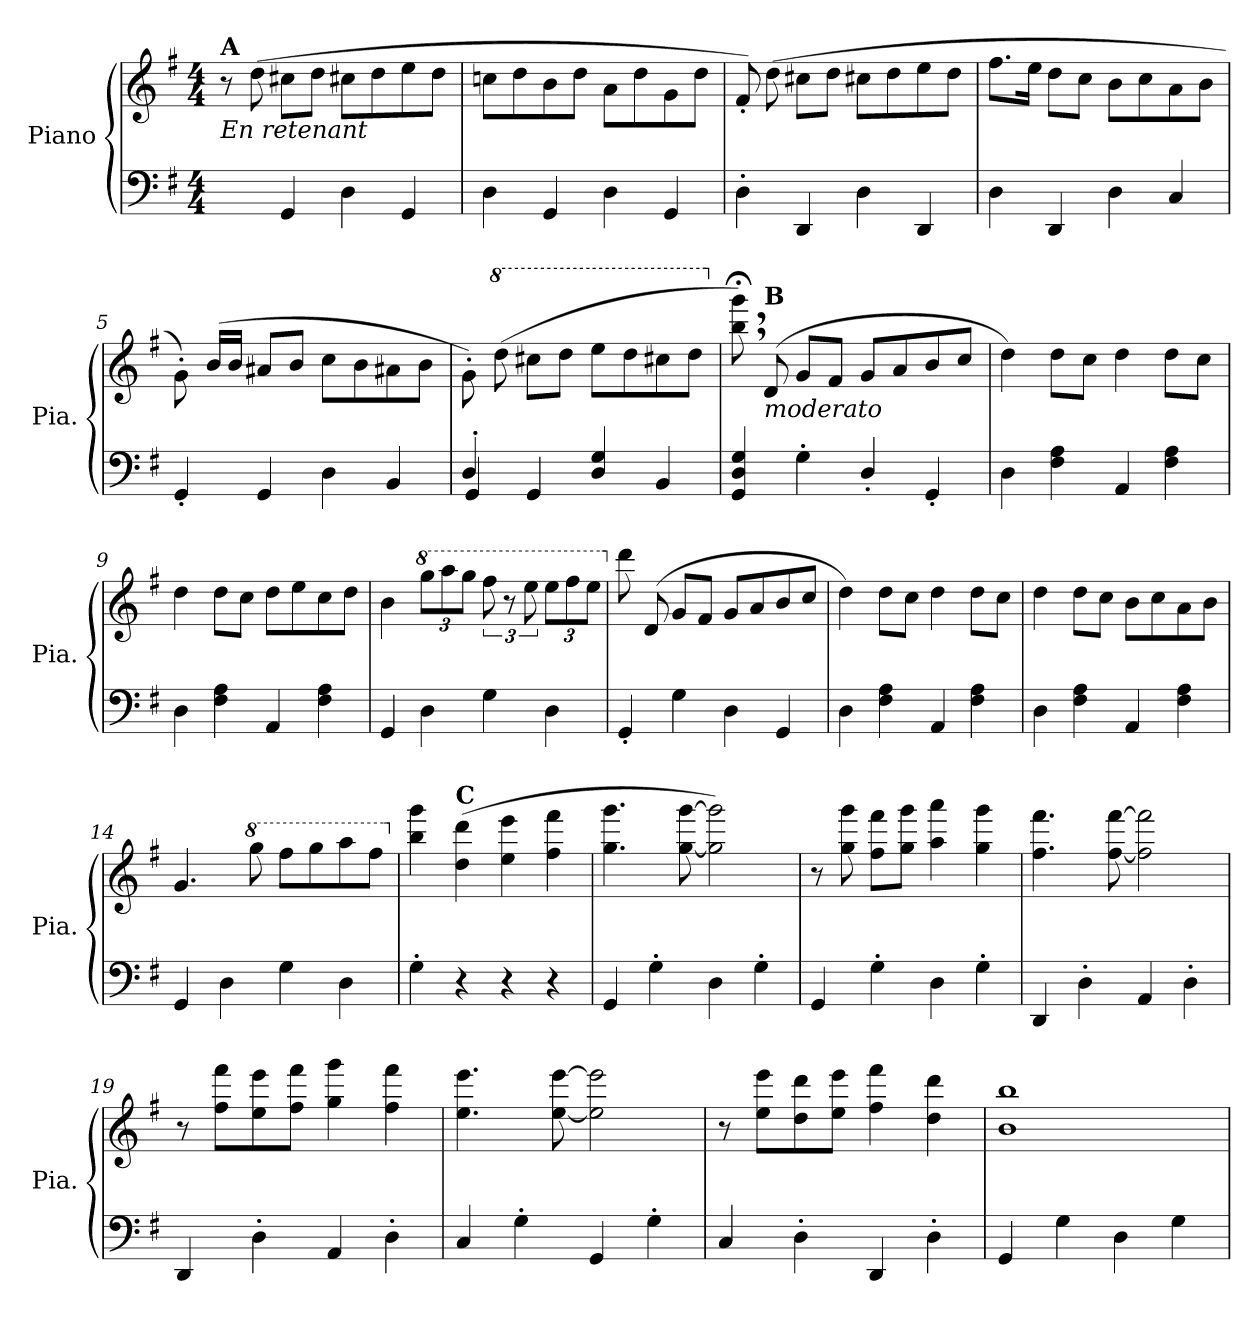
**kern	**kern
*part1	*part1
*staff2	*staff1
*I"Piano	*
*I'Pia.	*
*clefF4	*clefG2
*k[f#]	*k[f#]
*M4/4	*M4/4
*MM124	*MM124
=1	=1
!	!LO:TX:a:B:t=A
!	!LO:TX:b:i:t=En retenant
4ryy	8r
.	(8dd\
4GG/	8cc#X\L
.	8dd\J
4D\	8cc#X\L
.	8dd\
4GG/	8ee\
.	8dd\J
=2	=2
4D\	8ccn\L
.	8dd\
4GG/	8b\
.	8dd\J
4D\	8a\L
.	8dd\
4GG/	8g\
.	8dd\J
=3	=3
4D'\	8f#'/)
.	(8dd\
4DD/	8cc#X\L
.	8dd\J
4D\	8cc#X\L
.	8dd\
4DD/	8ee\
.	8dd\J
!!LO:LB:g=z
=4	=4
4D\	8.ff#\L
.	16ee\Jk
4DD/	8dd\L
.	8cc\J
4D\	8b\L
.	8cc\
4C/	8a\
.	8b\J
=5	=5
4GG'/	8g'\)
.	(16b/LL
.	16b/JJ
4GG/	8a#X/L
.	8b/J
4D\	8cc\L
.	8b\
4BB/	8a#X\
.	8b\J
=6	=6
*^	*
4D'/	4GG/	8g'\)
*	*	*8va
.	.	(8ddd\
4GG/	2.ryy	8ccc#X\L
.	.	8ddd\J
4D/ 4G/	.	8eee\L
.	.	8ddd\
4BB/	.	8ccc#X\
.	.	8ddd\J
!!LO:LB:g=z
=7	=7	=7
*	*	*X8va
4rAyy	4GG/ 4D/ 4G/	8bb\;<, 8ggg\;<,)
!	!	!LO:TX:a:B:t=B
!	!	!LO:TX:b:i:t=moderato
.	.	(8d/
4G'\	2.ryy	8g/L
.	.	8f#/J
*	*	*MM125
4D'/	.	8g/L
.	.	8a/
4GG'/	.	8b/
.	.	8cc/J
*v	*v	*
=8	=8
4D\	4dd\)
4F#\ 4A\	8dd\L
.	8cc\J
4AA/	4dd\
4F#\ 4A\	8dd\L
.	8cc\J
=9	=9
4D\	4dd\
4F#\ 4A\	8dd\L
.	8cc\J
4AA/	8dd\L
.	8ee\
4F#\ 4A\	8cc\
.	8dd\J
=10	=10
4GG/	4b\
*	*8va
*	*Xbrackettup
4D\	12ggg\L
.	12aaa\
.	12ggg\J
*	*brackettup
4G\	12fff#\
.	12r
.	12eee\
*	*Xbrackettup
4D\	12eee\L
.	12fff#\
.	12eee\J
!!LO:LB:g=z
=11	=11
*	*X8va
4GG'/	8ddd\
.	(8d/
4G\	8g/L
.	8f#/J
4D\	8g/L
.	8a/
4GG/	8b/
.	8cc/J
=12	=12
4D\	4dd\)
4F#\ 4A\	8dd\L
.	8cc\J
4AA/	4dd\
4F#\ 4A\	8dd\L
.	8cc\J
=13	=13
4D\	4dd\
4F#\ 4A\	8dd\L
.	8cc\J
4AA/	8b\L
.	8cc\
4F#\ 4A\	8a\
.	8b\J
=14	=14
4GG/	4.g/
4D\	.
*	*8va
.	8ggg\
4G\	8fff#\L
.	8ggg\
4D\	8aaa\
.	8fff#\J
!!LO:LB:g=z
=15	=15
*	*X8va
4G'\	4bb\ 4ggg\
*	*MM126
!	!LO:TX:a:B:t=C
4r	(4dd\ 4ddd\
4r	4ee\ 4eee\
4r	4ff#\ 4fff#\
=16	=16
4GG/	4.gg\ 4.ggg\
4G'\	.
.	[8gg\ [8ggg\
4D\	2gg\] 2ggg\])
4G'\	.
=17	=17
4GG/	8r
.	8gg\ 8ggg\
4G'\	8ff#\ 8fff#\L
.	8gg\ 8ggg\J
4D\	4aa\ 4aaa\
4G'\	4gg\ 4ggg\
!!LO:LB:g=z
=18	=18
4DD/	4.ff#\ 4.fff#\
4D'\	.
.	[8ff#\ [8fff#\
4AA/	2ff#\] 2fff#\]
4D'\	.
=19	=19
4DD/	8r
.	8ff#\ 8fff#\L
4D'\	8ee\ 8eee\
.	8ff#\ 8fff#\J
4AA/	4gg\ 4ggg\
4D'\	4ff#\ 4fff#\
=20	=20
4C/	4.ee\ 4.eee\
4G'\	.
.	[8ee\ [8eee\
4GG/	2ee\] 2eee\]
4G'\	.
=21	=21
4C/	8r
.	8ee\ 8eee\L
4D'\	8dd\ 8ddd\
.	8ee\ 8eee\J
4DD/	4ff#\ 4fff#\
4D'\	4dd\ 4ddd\
!!LO:PB:g=z
=22	=22
4GG/	1b 1bb
4G\	.
4D\	.
4G\	.
=	=
*-	*-
